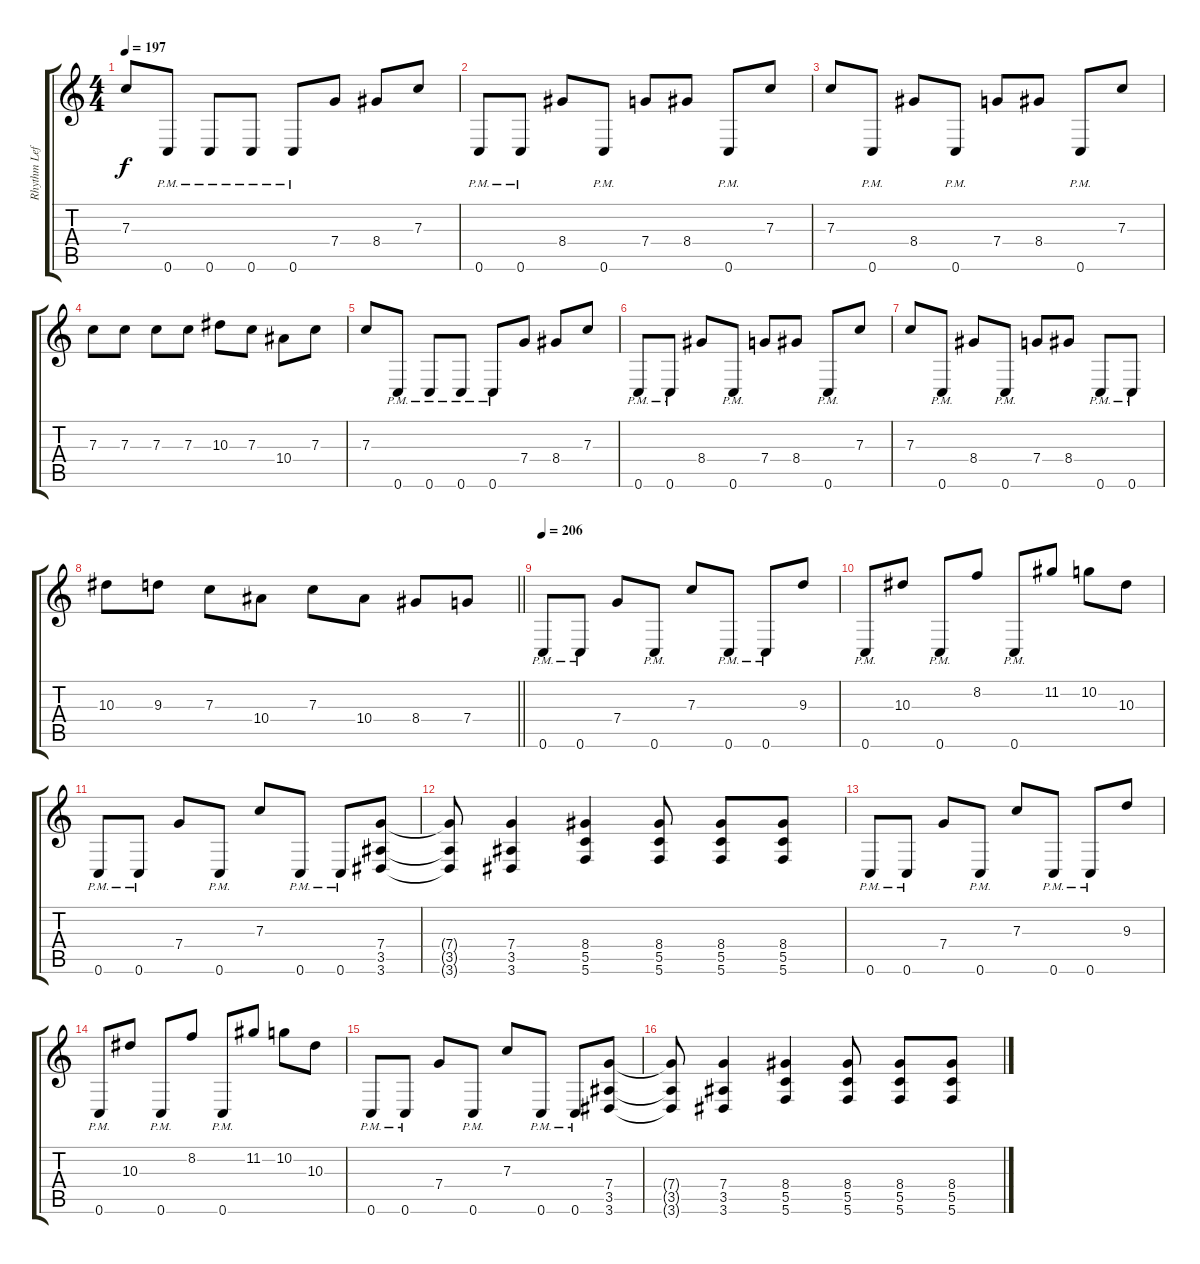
\track ("Rhythm Left" "Rhythm Lef") {instrument distortionguitar}
\staff {score tabs}
\tuning (D4 A3 F3 C3 G2 C2) {hide}
\ts (4 4)
\section ("" "")
\tempo 197
\clef g2
\ks c
7.3.8{dy f} 0.6{pm}.8 0.6{pm}.8 0.6{pm}.8 0.6{pm}.8 7.4.8 8.4.8 7.3.8 |
0.6{pm}.8 0.6{pm}.8 8.4.8 0.6{pm}.8 7.4.8 8.4.8 0.6{pm}.8 7.3.8 |
7.3.8 0.6{pm}.8 8.4.8 0.6{pm}.8 7.4.8 8.4.8 0.6{pm}.8 7.3.8 |
7.3.8 7.3.8 7.3.8 7.3.8 10.3.8 7.3.8 10.4.8 7.3.8 |
7.3.8 0.6{pm}.8 0.6{pm}.8 0.6{pm}.8 0.6{pm}.8 7.4.8 8.4.8 7.3.8 |
0.6{pm}.8 0.6{pm}.8 8.4.8 0.6{pm}.8 7.4.8 8.4.8 0.6{pm}.8 7.3.8 |
7.3.8 0.6{pm}.8 8.4.8 0.6{pm}.8 7.4.8 8.4.8 0.6{pm}.8 0.6{pm}.8 |
\barLineRight lightlight
10.3.8 9.3.8 7.3.8 10.4.8 7.3.8 10.4.8 8.4.8 7.4.8 |
\section ("" "")
\tempo 206
0.6{pm}.8 0.6{pm}.8 7.4.8 0.6{pm}.8 7.3.8 0.6{pm}.8 0.6{pm}.8 9.3.8 |
0.6{pm}.8 10.3.8 0.6{pm}.8 8.2.8 0.6{pm}.8 11.2.8 10.2.8 10.3.8 |
0.6{pm}.8 0.6{pm}.8 7.4.8 0.6{pm}.8 7.3.8 0.6{pm}.8 0.6{pm}.8 (7.4 3.5 3.6).8 |
(7.4{t} 3.5{t} 3.6{t}).8 (7.4 3.5 3.6).4 (8.4 5.5 5.6).4 (8.4 5.5 5.6).8 (8.4 5.5 5.6).8 (8.4 5.5 5.6).8 |
0.6{pm}.8 0.6{pm}.8 7.4.8 0.6{pm}.8 7.3.8 0.6{pm}.8 0.6{pm}.8 9.3.8 |
0.6{pm}.8 10.3.8 0.6{pm}.8 8.2.8 0.6{pm}.8 11.2.8 10.2.8 10.3.8 |
0.6{pm}.8 0.6{pm}.8 7.4.8 0.6{pm}.8 7.3.8 0.6{pm}.8 0.6{pm}.8 (7.4 3.5 3.6).8 |
(7.4{t} 3.5{t} 3.6{t}).8 (7.4 3.5 3.6).4 (8.4 5.5 5.6).4 (8.4 5.5 5.6).8 (8.4 5.5 5.6).8 (8.4 5.5 5.6).8
